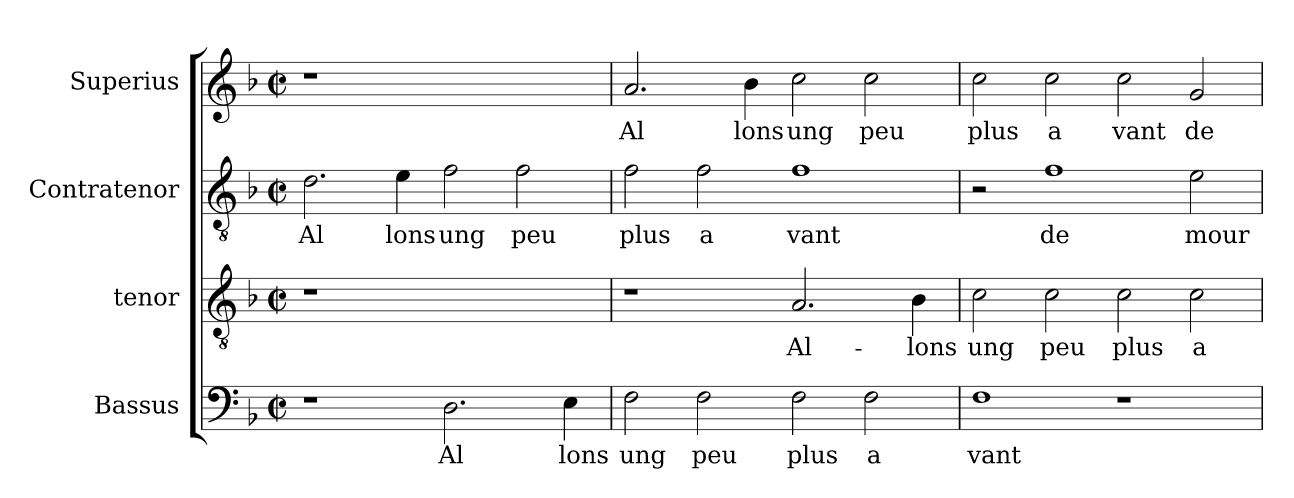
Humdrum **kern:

**kern	**text	**kern	**text	**kern	**text	**kern	**text
*part4	*part4	*part3	*part3	*part2	*part2	*part1	*part1
*staff4	*staff4	*staff3	*staff3	*staff2	*staff2	*staff1	*staff1
*I"Bassus	*	*I"tenor	*	*I"Contratenor	*	*I"Superius	*
!!LO:PB:g=z
*stria5	*	*stria5	*	*stria5	*	*stria5	*
*clefF4	*	*clefGv2	*	*clefGv2	*	*clefG2	*
*k[b-]	*	*k[b-]	*	*k[b-]	*	*k[b-]	*
*F:	*	*F:	*	*F:	*	*F:	*
*M2/2	*	*M2/2	*	*M2/2	*	*M2/2	*
*met(c|)	*	*met(c|)	*	*met(c|)	*	*met(c|)	*
=1	=1	=1	=1	=1	=1	=1	=1
!	!	!	!	!	!LO:LY:b:cj	!	!
1r	.	1r	.	2.d\	Al	1r	.
!	!	!	!	!	!LO:LY:b:cj	!	!
.	.	.	.	4e\	lons	.	.
!	!LO:LY:b:cj	!	!	!	!LO:LY:b:cj	!	!
2.D\	Al	1ryy	.	2f\	ung	1ryy	.
!	!	!	!	!	!LO:LY:b:cj	!	!
.	.	.	.	2f\	peu	.	.
!	!LO:LY:b:cj	!	!	!	!	!	!
4E\	lons	.	.	.	.	.	.
=2	=2	=2	=2	=2	=2	=2	=2
!	!LO:LY:b:cj	!	!	!	!LO:LY:b:cj	!	!LO:LY:b:cj
2F\	ung	1r	.	2f\	plus	2.a/	Al
!	!LO:LY:b:cj	!	!	!	!LO:LY:b:cj	!	!
2F\	peu	.	.	2f\	a	.	.
!	!	!	!	!	!	!	!LO:LY:b:cj
.	.	.	.	.	.	4b-\	lons
!	!LO:LY:b:cj	!	!LO:LY:b:cj	!	!LO:LY:b:cj	!	!LO:LY:b:cj
2F\	plus	2.A/	Al-	1f	vant	2cc\	ung
!	!LO:LY:b:cj	!	!	!	!	!	!LO:LY:b:cj
2F\	a	.	.	.	.	2cc\	peu
!	!	!	!LO:LY:b:cj	!	!	!	!
.	.	4B-\	-lons	.	.	.	.
=3	=3	=3	=3	=3	=3	=3	=3
!	!LO:LY:b:cj	!	!LO:LY:b:cj	!	!	!	!LO:LY:b:cj
1F	vant	2c\	ung	2r	.	2cc\	plus
!	!	!	!LO:LY:b:cj	!	!LO:LY:b:cj	!	!LO:LY:b:cj
.	.	2c\	peu	1f	de	2cc\	a
!	!	!	!LO:LY:b:cj	!	!	!	!LO:LY:b:cj
1r	.	2c\	plus	.	.	2cc\	vant
!	!	!	!LO:LY:b:cj	!	!LO:LY:b:cj	!	!LO:LY:b:cj
.	.	2c\	a-	2e\	mour	2g/	de
=	=	=	=	=	=	=	=
*-	*-	*-	*-	*-	*-	*-	*-
